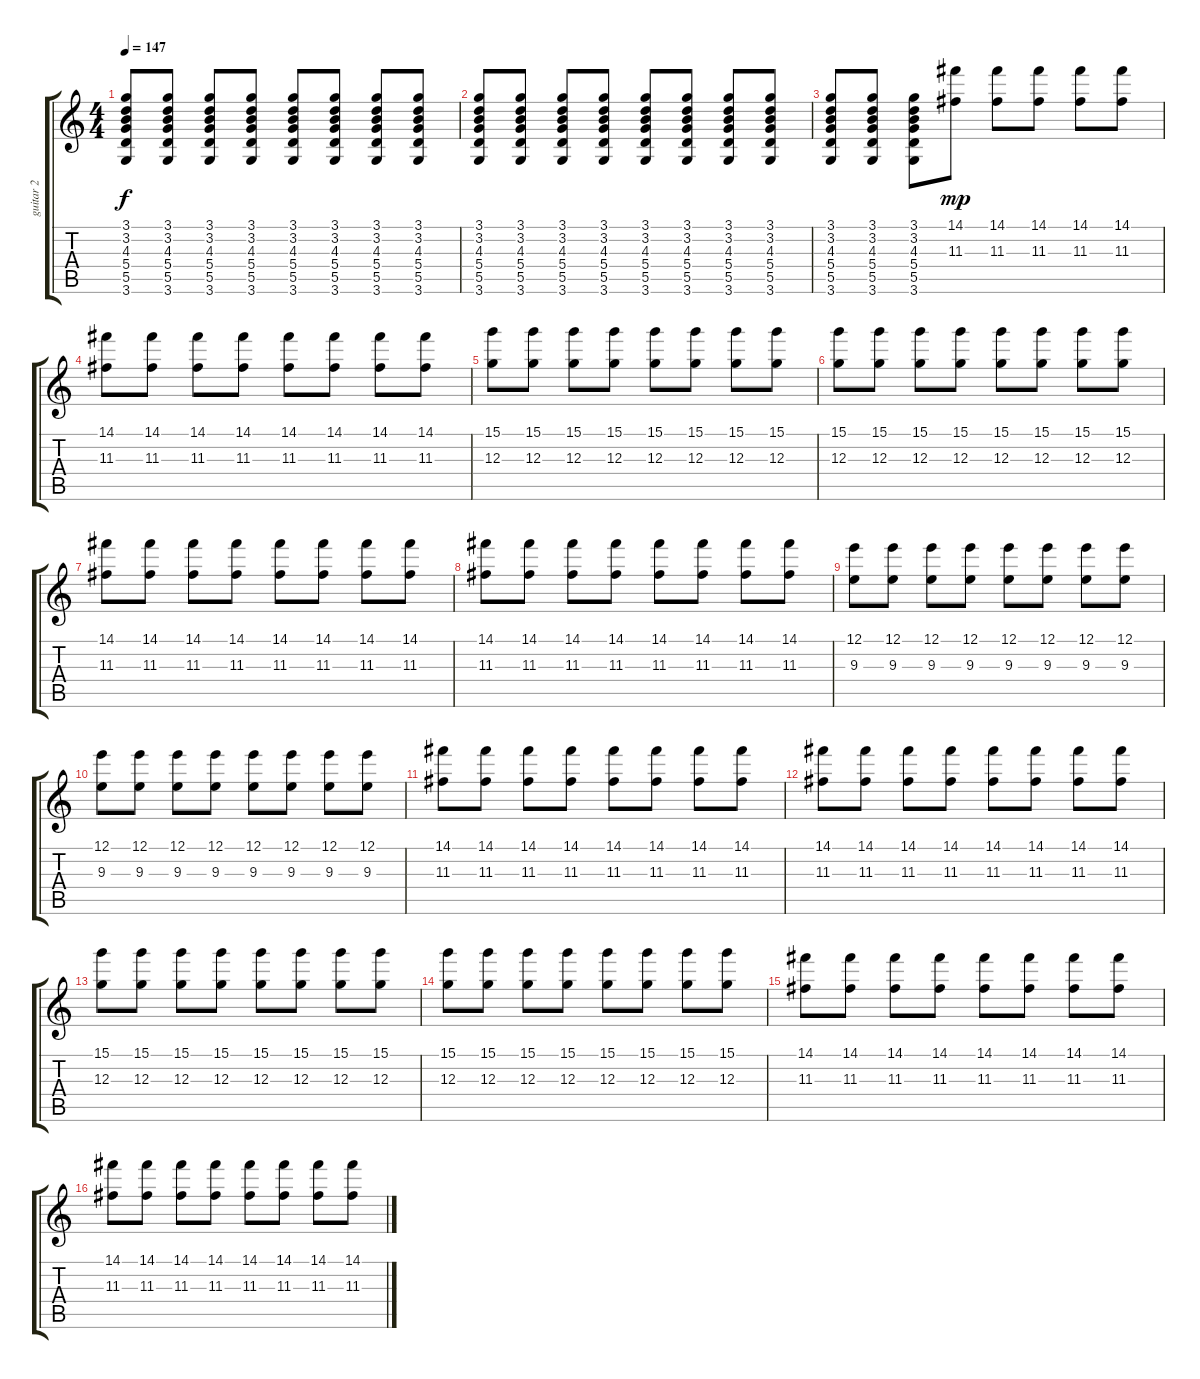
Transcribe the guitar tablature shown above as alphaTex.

\track ("guitar 2" "guitar 2") {instrument overdrivenguitar}
\staff {score tabs}
\tuning (E4 B3 G3 D3 A2 E2) {hide}
\ts (4 4)
\tempo 147
\clef g2
\ks c
(3.1 3.2 4.3 5.4 5.5 3.6).8{dy f} (3.1 3.2 4.3 5.4 5.5 3.6).8 (3.1 3.2 4.3 5.4 5.5 3.6).8 (3.1 3.2 4.3 5.4 5.5 3.6).8 (3.1 3.2 4.3 5.4 5.5 3.6).8 (3.1 3.2 4.3 5.4 5.5 3.6).8 (3.1 3.2 4.3 5.4 5.5 3.6).8 (3.1 3.2 4.3 5.4 5.5 3.6).8 |
(3.1 3.2 4.3 5.4 5.5 3.6).8 (3.1 3.2 4.3 5.4 5.5 3.6).8 (3.1 3.2 4.3 5.4 5.5 3.6).8 (3.1 3.2 4.3 5.4 5.5 3.6).8 (3.1 3.2 4.3 5.4 5.5 3.6).8 (3.1 3.2 4.3 5.4 5.5 3.6).8 (3.1 3.2 4.3 5.4 5.5 3.6).8 (3.1 3.2 4.3 5.4 5.5 3.6).8 |
(3.1 3.2 4.3 5.4 5.5 3.6).8 (3.1 3.2 4.3 5.4 5.5 3.6).8 (3.1 3.2 4.3 5.4 5.5 3.6).8 (14.1 11.3).8{dy mp} (14.1 11.3).8 (14.1 11.3).8 (14.1 11.3).8 (14.1 11.3).8 |
(14.1 11.3).8 (14.1 11.3).8 (14.1 11.3).8 (14.1 11.3).8 (14.1 11.3).8 (14.1 11.3).8 (14.1 11.3).8 (14.1 11.3).8 |
(15.1 12.3).8 (15.1 12.3).8 (15.1 12.3).8 (15.1 12.3).8 (15.1 12.3).8 (15.1 12.3).8 (15.1 12.3).8 (15.1 12.3).8 |
(15.1 12.3).8 (15.1 12.3).8 (15.1 12.3).8 (15.1 12.3).8 (15.1 12.3).8 (15.1 12.3).8 (15.1 12.3).8 (15.1 12.3).8 |
(14.1 11.3).8 (14.1 11.3).8 (14.1 11.3).8 (14.1 11.3).8 (14.1 11.3).8 (14.1 11.3).8 (14.1 11.3).8 (14.1 11.3).8 |
(14.1 11.3).8 (14.1 11.3).8 (14.1 11.3).8 (14.1 11.3).8 (14.1 11.3).8 (14.1 11.3).8 (14.1 11.3).8 (14.1 11.3).8 |
(12.1 9.3).8 (12.1 9.3).8 (12.1 9.3).8 (12.1 9.3).8 (12.1 9.3).8 (12.1 9.3).8 (12.1 9.3).8 (12.1 9.3).8 |
(12.1 9.3).8 (12.1 9.3).8 (12.1 9.3).8 (12.1 9.3).8 (12.1 9.3).8 (12.1 9.3).8 (12.1 9.3).8 (12.1 9.3).8 |
(14.1 11.3).8 (14.1 11.3).8 (14.1 11.3).8 (14.1 11.3).8 (14.1 11.3).8 (14.1 11.3).8 (14.1 11.3).8 (14.1 11.3).8 |
(14.1 11.3).8 (14.1 11.3).8 (14.1 11.3).8 (14.1 11.3).8 (14.1 11.3).8 (14.1 11.3).8 (14.1 11.3).8 (14.1 11.3).8 |
(15.1 12.3).8 (15.1 12.3).8 (15.1 12.3).8 (15.1 12.3).8 (15.1 12.3).8 (15.1 12.3).8 (15.1 12.3).8 (15.1 12.3).8 |
(15.1 12.3).8 (15.1 12.3).8 (15.1 12.3).8 (15.1 12.3).8 (15.1 12.3).8 (15.1 12.3).8 (15.1 12.3).8 (15.1 12.3).8 |
(14.1 11.3).8 (14.1 11.3).8 (14.1 11.3).8 (14.1 11.3).8 (14.1 11.3).8 (14.1 11.3).8 (14.1 11.3).8 (14.1 11.3).8 |
(14.1 11.3).8 (14.1 11.3).8 (14.1 11.3).8 (14.1 11.3).8 (14.1 11.3).8 (14.1 11.3).8 (14.1 11.3).8 (14.1 11.3).8
